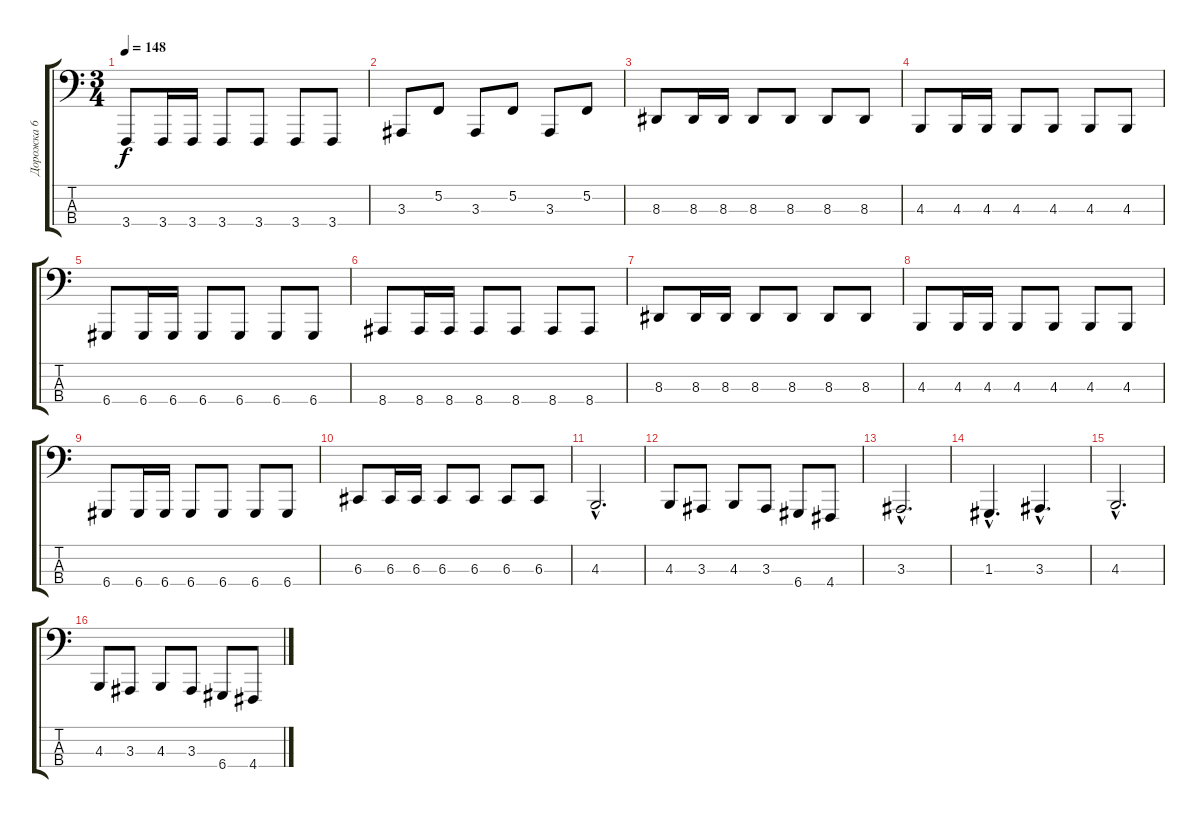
\track ("Дорожка 6" "Дорожка 6") {instrument lead8bassandlead}
\staff {score tabs}
\tuning (F2 C2 G1 D1) {hide}
\ts (3 4)
\tempo 148
\clef f4
\ks c
3.4.8{dy f} 3.4.16 3.4.16 3.4.8 3.4.8 3.4.8 3.4.8 |
3.3.8 5.2.8 3.3.8 5.2.8 3.3.8 5.2.8 |
8.3.8 8.3.16 8.3.16 8.3.8 8.3.8 8.3.8 8.3.8 |
4.3.8 4.3.16 4.3.16 4.3.8 4.3.8 4.3.8 4.3.8 |
6.4.8 6.4.16 6.4.16 6.4.8 6.4.8 6.4.8 6.4.8 |
8.4.8 8.4.16 8.4.16 8.4.8 8.4.8 8.4.8 8.4.8 |
8.3.8 8.3.16 8.3.16 8.3.8 8.3.8 8.3.8 8.3.8 |
4.3.8 4.3.16 4.3.16 4.3.8 4.3.8 4.3.8 4.3.8 |
6.4.8 6.4.16 6.4.16 6.4.8 6.4.8 6.4.8 6.4.8 |
6.3.8 6.3.16 6.3.16 6.3.8 6.3.8 6.3.8 6.3.8 |
4.3{hac}.2{d} |
4.3.8 3.3.8 4.3.8 3.3.8 6.4.8 4.4.8 |
3.3{hac}.2{d} |
1.3{hac}.4{d} 3.3{hac}.4{d} |
4.3{hac}.2{d} |
4.3.8 3.3.8 4.3.8 3.3.8 6.4.8 4.4.8
